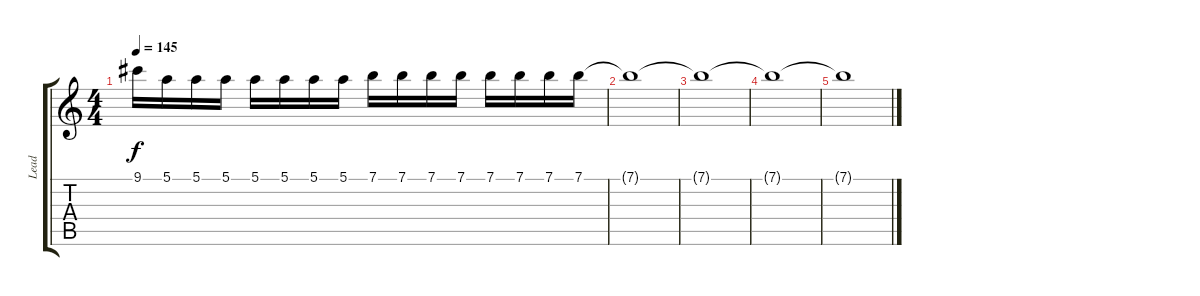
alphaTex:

\track ("Lead" "Lead") {instrument overdrivenguitar}
\staff {score tabs}
\tuning (E4 B3 G3 D3 A2 E2) {hide}
\ts (4 4)
\tempo 145
\clef g2
\ks c
9.1.16{dy f} 5.1.16 5.1.16 5.1.16 5.1.16 5.1.16 5.1.16 5.1.16 7.1.16 7.1.16 7.1.16 7.1.16 7.1.16 7.1.16 7.1.16 7.1.16 |
7.1{t}.1 |
7.1{t}.1 |
7.1{t}.1 |
7.1{t}.1
